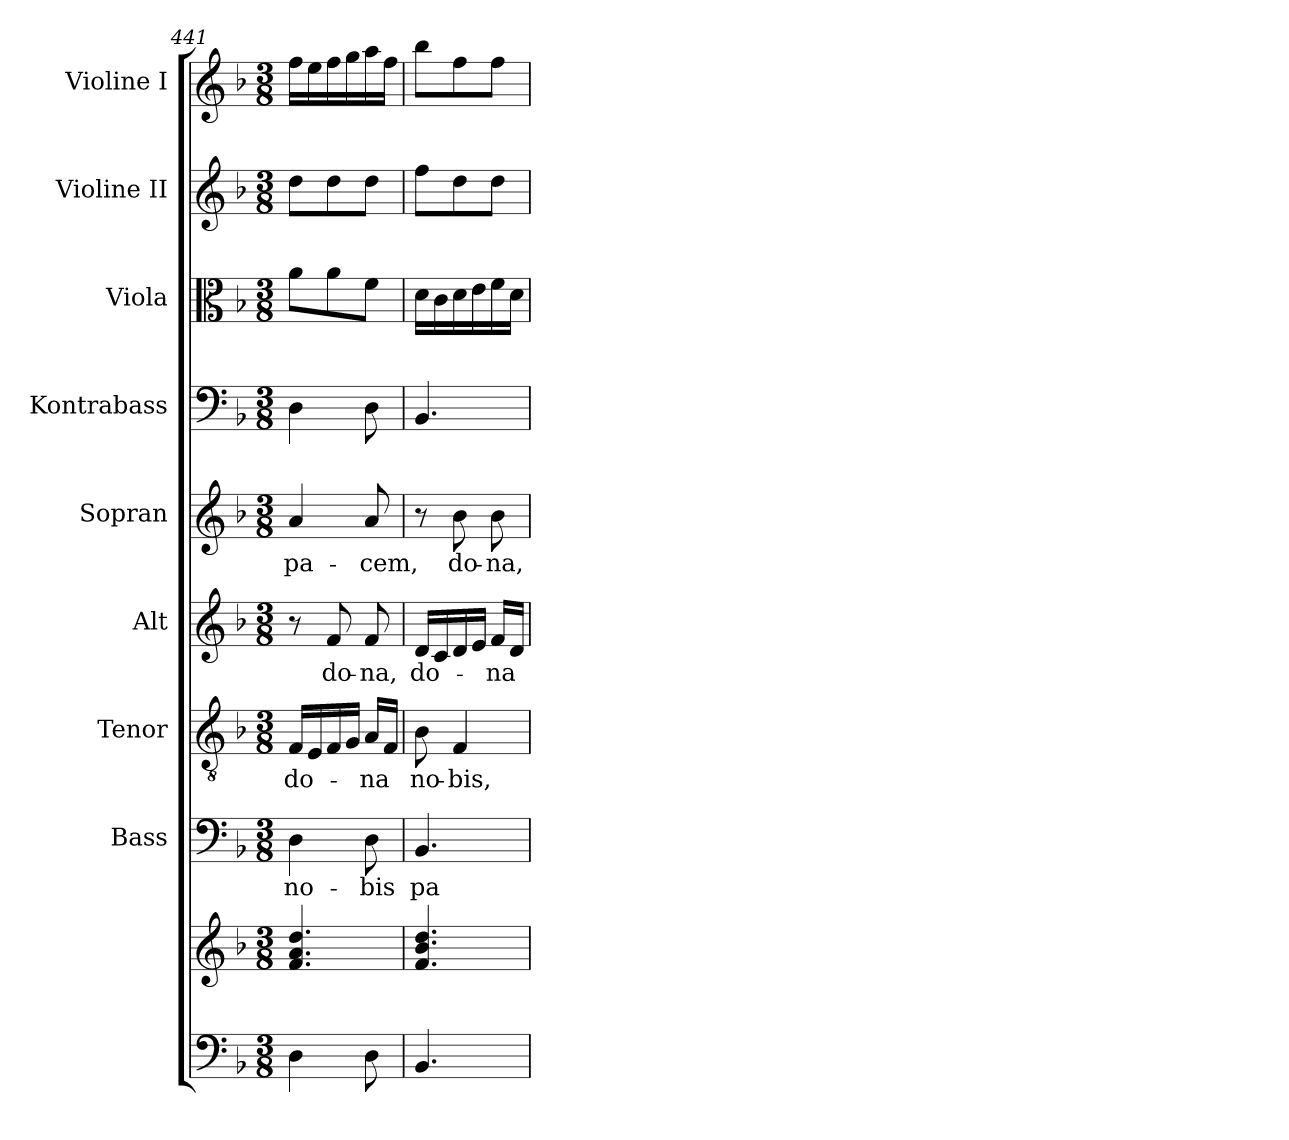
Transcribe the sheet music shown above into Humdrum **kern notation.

**kern	**kern	**kern	**text	**kern	**text	**kern	**text	**kern	**text	**kern	**kern	**kern	**kern
*part9	*part9	*part8	*part8	*part7	*part7	*part6	*part6	*part5	*part5	*part4	*part3	*part2	*part1
*staff10	*staff9	*staff8	*staff8	*staff7	*staff7	*staff6	*staff6	*staff5	*staff5	*staff4	*staff3	*staff2	*staff1
*	*	*I"Bass	*	*I"Tenor	*	*I"Alt	*	*I"Sopran	*	*I"Kontrabass	*I"Viola	*I"Violine II	*I"Violine I
*	*	*I'B.	*	*I'T.	*	*I'A.	*	*I'S.	*	*I'Kb.	*I'Vla.	*I'Vl. II	*I'Vl. I
*clefF4	*clefG2	*clefF4	*	*clefGv2	*	*clefG2	*	*clefG2	*	*clefF4	*clefC3	*clefG2	*clefG2
*	*	*	*	*	*	*	*	*	*	*ITrd7c12	*	*	*
*k[b-]	*k[b-]	*k[b-]	*	*k[b-]	*	*k[b-]	*	*k[b-]	*	*k[b-]	*k[b-]	*k[b-]	*k[b-]
*F:	*F:	*F:	*	*F:	*	*F:	*	*F:	*	*F:	*F:	*F:	*F:
*M3/8	*M3/8	*M3/8	*	*M3/8	*	*M3/8	*	*M3/8	*	*M3/8	*M3/8	*M3/8	*M3/8
=441	=441	=441	=441	=441	=441	=441	=441	=441	=441	=441	=441	=441	=441
!	!	!	!LO:LY:b	!	!LO:LY:b	!	!	!	!LO:LY:b	!	!	!	!
4D\	4.f/ 4.a/ 4.dd/	4D\	no-	16F/LL	do-	8r	.	4a/	pa-	4DD\	8a\L	8dd\L	16ff\LL
.	.	.	.	16E/	.	.	.	.	.	.	.	.	16ee\
!	!	!	!	!	!	!	!LO:LY:b	!	!	!	!	!	!
.	.	.	.	16F/	.	8f/	do-	.	.	.	8a\	8dd\	16ff\
.	.	.	.	16G/JJ	.	.	.	.	.	.	.	.	16gg\
!	!	!	!LO:LY:b	!	!LO:LY:b	!	!LO:LY:b	!	!LO:LY:b	!	!	!	!
8D\	.	8D\	-bis	16A/LL	-na	8f/	-na,	8a/	-cem,	8DD\	8f\J	8dd\J	16aa\
.	.	.	.	16F/JJ	.	.	.	.	.	.	.	.	16ff\JJ
=442	=442	=442	=442	=442	=442	=442	=442	=442	=442	=442	=442	=442	=442
!	!	!	!LO:LY:b	!	!LO:LY:b	!	!LO:LY:b	!	!	!	!	!	!
4.BB-/	4.f/ 4.b-/ 4.dd/	4.BB-/	pa-	8B-\	no-	16d/LL	do-	8r	.	4.BBB-/	16d\LL	8ff\L	8bb-\L
.	.	.	.	.	.	16c/	.	.	.	.	16c\	.	.
!	!	!	!	!	!LO:LY:b	!	!	!	!LO:LY:b	!	!	!	!
.	.	.	.	4F/	-bis,	16d/	.	8b-\	do-	.	16d\	8dd\	8ff\
.	.	.	.	.	.	16e/JJ	.	.	.	.	16e\	.	.
!	!	!	!	!	!	!	!LO:LY:b	!	!LO:LY:b	!	!	!	!
.	.	.	.	.	.	16f/LL	-na	8b-\	-na,	.	16f\	8dd\J	8ff\J
.	.	.	.	.	.	16d/JJ	.	.	.	.	16d\JJ	.	.
=	=	=	=	=	=	=	=	=	=	=	=	=	=
*-	*-	*-	*-	*-	*-	*-	*-	*-	*-	*-	*-	*-	*-
